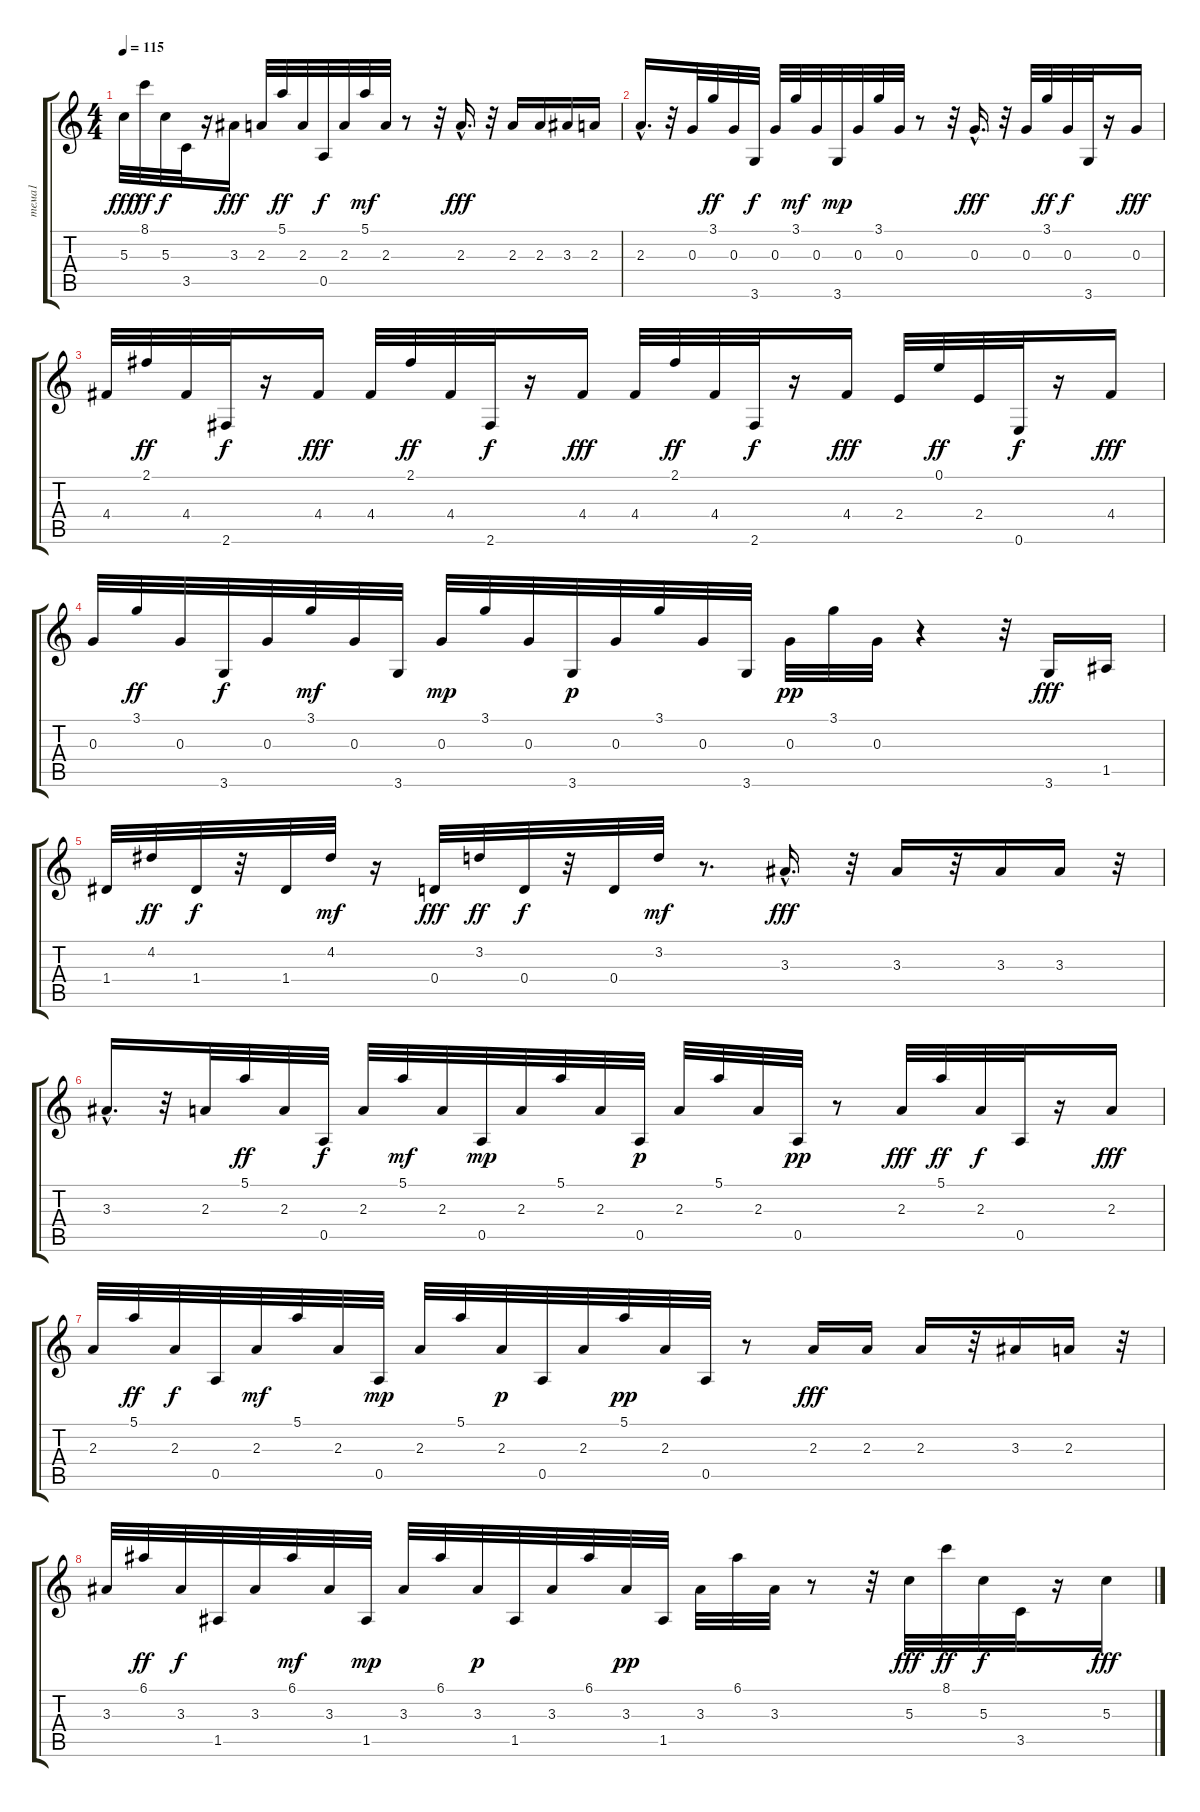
\track ("тема1" "тема1") {instrument overdrivenguitar}
\staff {score tabs}
\tuning (E4 B3 G3 D3 A2 E2) {hide}
\ts (4 4)
\tempo 115
\clef g2
\ks c
5.3.32{dy fff} 8.1.32{dy ff} 5.3.32{dy f} 3.5.32 r.16 3.3.16{dy fff} 2.3.32 5.1.32{dy ff} 2.3.32 0.5.32{dy f} 2.3.32 5.1.32{dy mf} 2.3.32 r.8 r.32 2.3{hac}.16{d dy fff} r.32 2.3.16 2.3.16 3.3.16 2.3.16 |
2.3{hac}.16{d} r.32 0.3.32 3.1.32{dy ff} 0.3.32 3.6.32{dy f} 0.3.32 3.1.32{dy mf} 0.3.32 3.6.32{dy mp} 0.3.32 3.1.32 0.3.32 r.8 r.32 0.3{hac}.16{d dy fff} r.32 0.3.32 3.1.32{dy ff} 0.3.32{dy f} 3.6.32 r.16 0.3.16{dy fff} |
4.4.32 2.1.32{dy ff} 4.4.32 2.6.32{dy f} r.16 4.4.16{dy fff} 4.4.32 2.1.32{dy ff} 4.4.32 2.6.32{dy f} r.16 4.4.16{dy fff} 4.4.32 2.1.32{dy ff balance 1} 4.4.32{balance 1} 2.6.32{dy f} r.16 4.4.16{dy fff} 2.4.32 0.1.32{dy ff} 2.4.32 0.6.32{dy f} r.16 4.4.16{dy fff} |
0.3.32 3.1.32{dy ff} 0.3.32 3.6.32{dy f} 0.3.32 3.1.32{dy mf} 0.3.32 3.6.32 0.3.32{dy mp} 3.1.32 0.3.32 3.6.32{dy p} 0.3.32 3.1.32 0.3.32 3.6.32 0.3.32{dy pp} 3.1.32 0.3.32 r.4 r.32 3.6.16{dy fff} 1.5.16 |
1.4.32 4.2.32{dy ff} 1.4.32{dy f} r.32 1.4.32 4.2.32{dy mf} r.16 0.4.32{dy fff} 3.2.32{dy ff} 0.4.32{dy f} r.32 0.4.32 3.2.32{dy mf} r.8{d} 3.3{hac}.16{d dy fff} r.32 3.3.16 r.32 3.3.16 3.3.16 r.32 |
3.3{hac}.16{d} r.32 2.3.32 5.1.32{dy ff} 2.3.32 0.5.32{dy f} 2.3.32 5.1.32{dy mf} 2.3.32 0.5.32{dy mp} 2.3.32 5.1.32 2.3.32 0.5.32{dy p} 2.3.32 5.1.32 2.3.32 0.5.32{dy pp} r.8 2.3.32{dy fff} 5.1.32{dy ff} 2.3.32{dy f} 0.5.32 r.16 2.3.16{dy fff} |
2.3.32 5.1.32{dy ff} 2.3.32{dy f} 0.5.32 2.3.32{dy mf} 5.1.32 2.3.32 0.5.32{dy mp} 2.3.32 5.1.32 2.3.32{dy p} 0.5.32 2.3.32 5.1.32{dy pp} 2.3.32 0.5.32 r.8 2.3.16{dy fff} 2.3.16 2.3.16 r.32 3.3.16 2.3.16 r.32 |
3.3.32 6.1.32{dy ff} 3.3.32{dy f} 1.5.32 3.3.32 6.1.32{dy mf} 3.3.32 1.5.32{dy mp} 3.3.32 6.1.32 3.3.32{dy p} 1.5.32 3.3.32 6.1.32 3.3.32{dy pp} 1.5.32 3.3.32 6.1.32 3.3.32 r.8 r.32 5.3.32{dy fff} 8.1.32{dy ff} 5.3.32{dy f} 3.5.32 r.16 5.3.16{dy fff}
